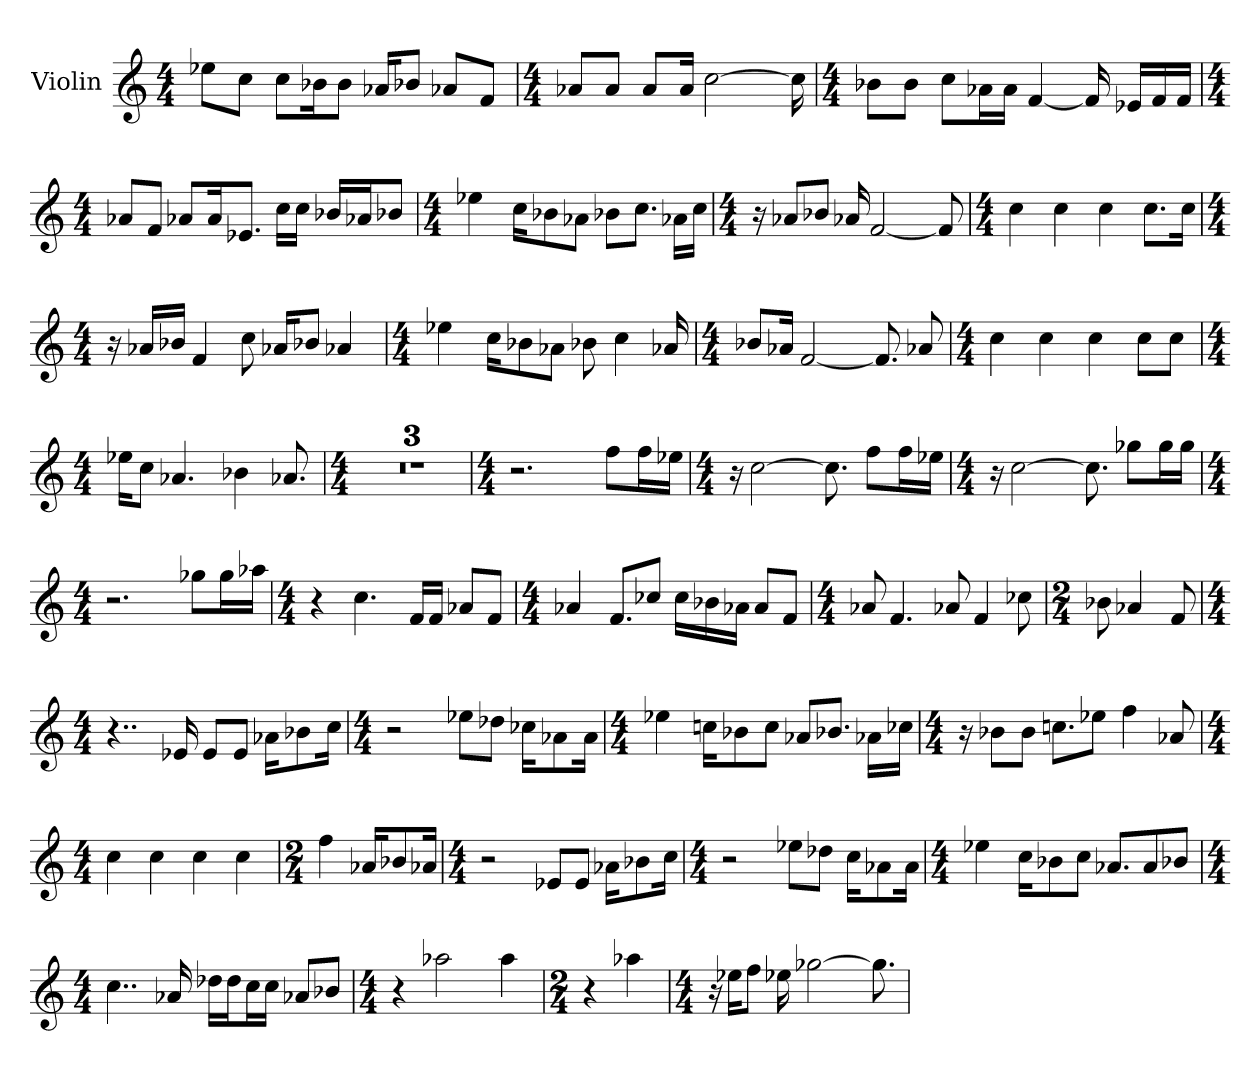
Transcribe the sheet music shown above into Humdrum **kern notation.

**kern
*part1
*staff1
*I"Violin
*I'Vln
*M4/4
=
8ee-XL
8ccJ
8ccL
16b-XK
8b-J
16a-XKL
8b-XJ
8a-XL
8fJ
=
*M4/4
8a-XL
8a-J
8a-L
16a-Jk
[2cc
16cc]
=
*M4/4
8b-XL
8b-J
8ccL
16a-XL
16a-JJ
[4f
16f]
16e-XLL
16f
16fJJ
=
*M4/4
8a-XL
8fJ
8a-XL
16a-K
8.e-XJ
16ccLL
16ccJJ
16b-XLL
16a-XJ
8b-XJ
=
*M4/4
4ee-X
16ccKL
8b-X
8a-XJ
8b-XL
8.ccJ
16a-XLL
16ccJJ
=
*M4/4
16r
8a-XL
8b-XJ
16a-X
[2f
8f]
=
*M4/4
4cc
4cc
4cc
8.ccL
16ccJk
=
*M4/4
16r
16a-XLL
16b-XJJ
4f
8cc
16a-XKL
8b-XJ
4a-X
=
*M4/4
4ee-X
16ccKL
8b-X
8a-XJ
8b-X
4cc
16a-X
=
*M4/4
8b-XL
16a-XJk
[2f
8.f]
8a-X
=
*M4/4
4cc
4cc
4cc
8ccL
8ccJ
=
*M4/4
16ee-XKL
8ccJ
4.a-X
4b-X
8.a-X
=
*M4/4
1r
=
*M4/4
1r
=
*M4/4
1r
=
*M4/4
2.r
8ffL
16ffL
16ee-XJJ
=
*M4/4
16r
[2cc
8.cc]
8ffL
16ffL
16ee-XJJ
=
*M4/4
16r
[2cc
8.cc]
8gg-XL
16gg-L
16gg-JJ
=
*M4/4
2.r
8gg-XL
16gg-L
16aa-XJJ
=
*M4/4
4r
4.cc
16fLL
16fJJ
8a-XL
8fJ
=
*M4/4
4a-X
8.fL
8cc-XJ
16cc-LL
16b-X
16a-XJJ
8a-L
8fJ
=
*M4/4
8a-X
4.f
8a-X
4f
8cc-X
=
*M2/4
8b-X
4a-X
8f
=
*M4/4
4..r
16e-X
8e-L
8e-J
16a-XKL
8b-X
16ccJk
=
*M4/4
2r
8ee-XL
8dd-XJ
16cc-XKL
8a-X
16a-Jk
=
*M4/4
4ee-X
16ccnKL
8b-X
8ccJ
8a-XL
8.b-XJ
16a-XLL
16cc-XJJ
=
*M4/4
16r
8b-XL
8b-J
8.ccnL
8ee-XJ
4ff
8a-X
=
*M4/4
4cc
4cc
4cc
4cc
=
*M2/4
4ff
16a-XKL
8b-X
16a-XJk
=
*M4/4
2r
8e-XL
8e-J
16a-XKL
8b-X
16ccJk
=
*M4/4
2r
8ee-XL
8dd-XJ
16ccKL
8a-X
16a-Jk
=
*M4/4
4ee-X
16ccKL
8b-X
8ccJ
8.a-XL
8a-
8b-XJ
=
*M4/4
4..cc
16a-X
16dd-XLL
16dd-J
16ccL
16ccJJ
8a-XL
8b-XJ
=
*M4/4
4r
2aa-X
4aa-
=
*M2/4
4r
4aa-X
=
*M4/4
16r
16ee-XKL
8ffJ
16ee-X
[2gg-X
8.gg-]
=
*-
